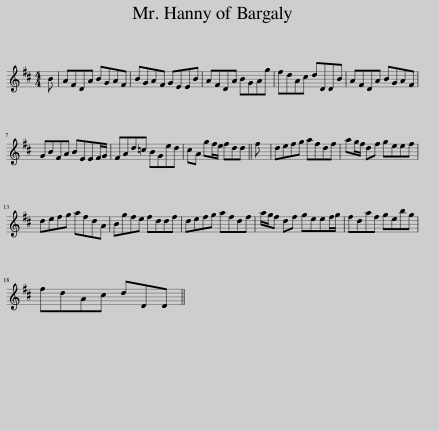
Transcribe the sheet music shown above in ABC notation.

X:1
L:1/8
M:4/4
I:linebreak $
K:D
V:1 treble
V:1
 B | AFDA BGAF | BGAF GEEB | AFDA BGAg | fdAc dDDB | %5
 AFDA BGAF |$ GBFA BEEF/G/ | FAd=c BGed | cA gf/e/ fdd || f | %10
 defg afdf | ag/f/ df geef |$ defg afdA | Bgfe fddf | defg afdf | %15
 a/g/f df geef/g/ | fdaf gebg |$ fdAc dDD || %18
